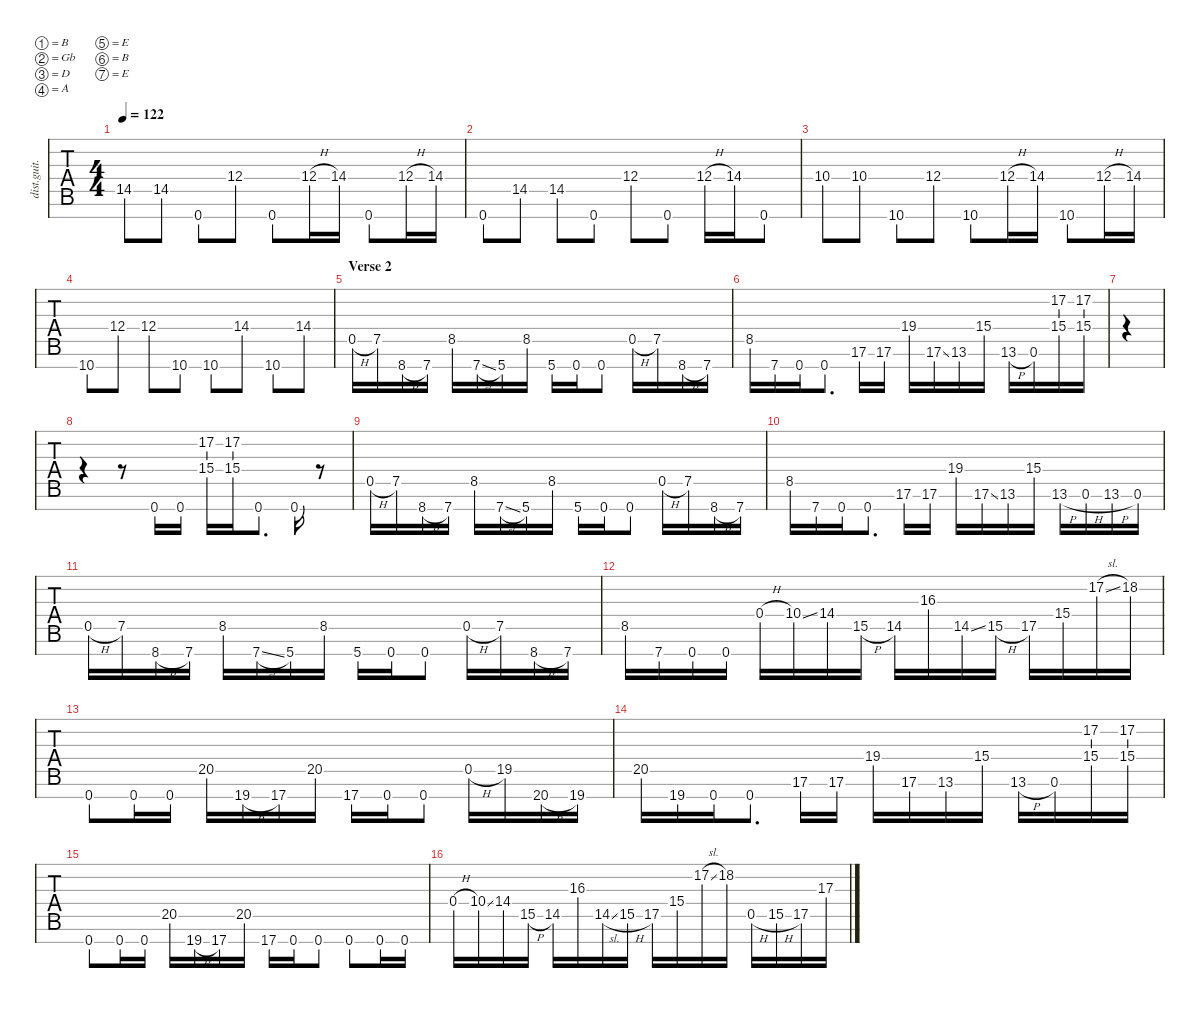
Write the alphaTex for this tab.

\defaultSystemsLayout 4
\hideDynamics
\bracketExtendMode nobrackets
\track ("Rhythm" "dist.guit.") {instrument distortionguitar}
\staff {tabs}
\tuning (B3 Gb3 D3 A2 E2 B1 E1)
\ts (4 4)
\tempo 122
\clef g2
\ks c
14.5{acc #}.8{dy mf} 14.5{acc #}.8 0.7.8 12.4.8 0.7.8 12.4{h}.16 14.4.16 0.7.8 12.4{h}.16 14.4.16 |
0.7.8 14.5{acc #}.8 14.5{acc #}.8 0.7.8 12.4.8 0.7.8 12.4{h}.16 14.4.16 0.7.8 |
10.4.8 10.4.8 10.7.8 12.4.8 10.7.8 12.4{h}.16 14.4.16 10.7.8 12.4{h}.16 14.4.16 |
10.7.8 12.4.8 12.4.8 10.7.8 10.7.8 14.4.8 10.7.8 14.4.8 |
\section ("" "Verse 2")
0.5{h}.16 7.5.16 8.7{h}.16 7.7.16 8.5.16 7.7{sl}.16 5.7.16 8.5.16 5.7.16 0.7.16 0.7.8 0.5{h}.16 7.5.16 8.7{h}.16 7.7.16 |
8.5.16 7.7.16 0.7.16 0.7.8{d} 17.6.16 17.6.16 19.4.16 17.6{ss}.16 13.6.16 15.4.16 13.6{h}.16 0.6.16 (17.2 15.4).16 (17.2 15.4).16 |
|
r.4 r.8 0.7.16 0.7.16 (15.4 17.2).16 (17.2 15.4).16 0.7.8{d} 0.7.16 r.8 |
0.5{h}.16 7.5.16 8.7{h}.16 7.7.16 8.5.16 7.7{sl}.16 5.7.16 8.5.16 5.7.16 0.7.16 0.7.8 0.5{h}.16 7.5.16 8.7{h}.16 7.7.16 |
8.5.16 7.7.16 0.7.16 0.7.8{d} 17.6.16 17.6.16 19.4.16 17.6{ss}.16 13.6.16 15.4.16 13.6{h}.16 0.6{h}.16 13.6{h}.16 0.6.16 |
0.5{h}.16 7.5.16 8.7{h}.16 7.7.16 8.5.16 7.7{sl}.16 5.7.16 8.5.16 5.7.16 0.7.16 0.7.8 0.5{h}.16 7.5.16 8.7{h}.16 7.7.16 |
8.5.16 7.7.16 0.7.16 0.7.16 0.4{h}.16 10.4{ss}.16 14.4.16 15.5{h}.16 14.5{acc #}.16 16.3{acc #}.16 14.5{ss acc #}.16 15.5{h}.16 17.5.16 15.4.16 17.2{sl}.16 18.2.16 |
0.7.8 0.7.16 0.7.16 20.5.16 19.7{h}.16 17.7.16 20.5.16 17.7.16 0.7.16 0.7.8 0.5{h}.16 19.5.16 20.7{h}.16 19.7.16 |
20.5.16 19.7.16 0.7.16 0.7.8{d} 17.6.16 17.6.16 19.4.16 17.6.16 13.6.16 15.4.16 13.6{h}.16 0.6.16 (17.2 15.4).16 (17.2 15.4).16 |
0.7.8 0.7.16 0.7.16 20.5.16 19.7{h}.16 17.7.16 20.5.16 17.7.16 0.7.16 0.7.8 0.7.8 0.7.16 0.7.16 |
0.4{h}.16 10.4{ss}.16 14.4.16 15.5{h}.16 14.5{acc #}.16 16.3{acc #}.16 14.5{sl acc #}.16 15.5{h}.16 17.5.16 15.4.16 17.2{sl}.16 18.2.16 0.5{h}.16 15.5{h}.16 17.5.16 17.3.16
